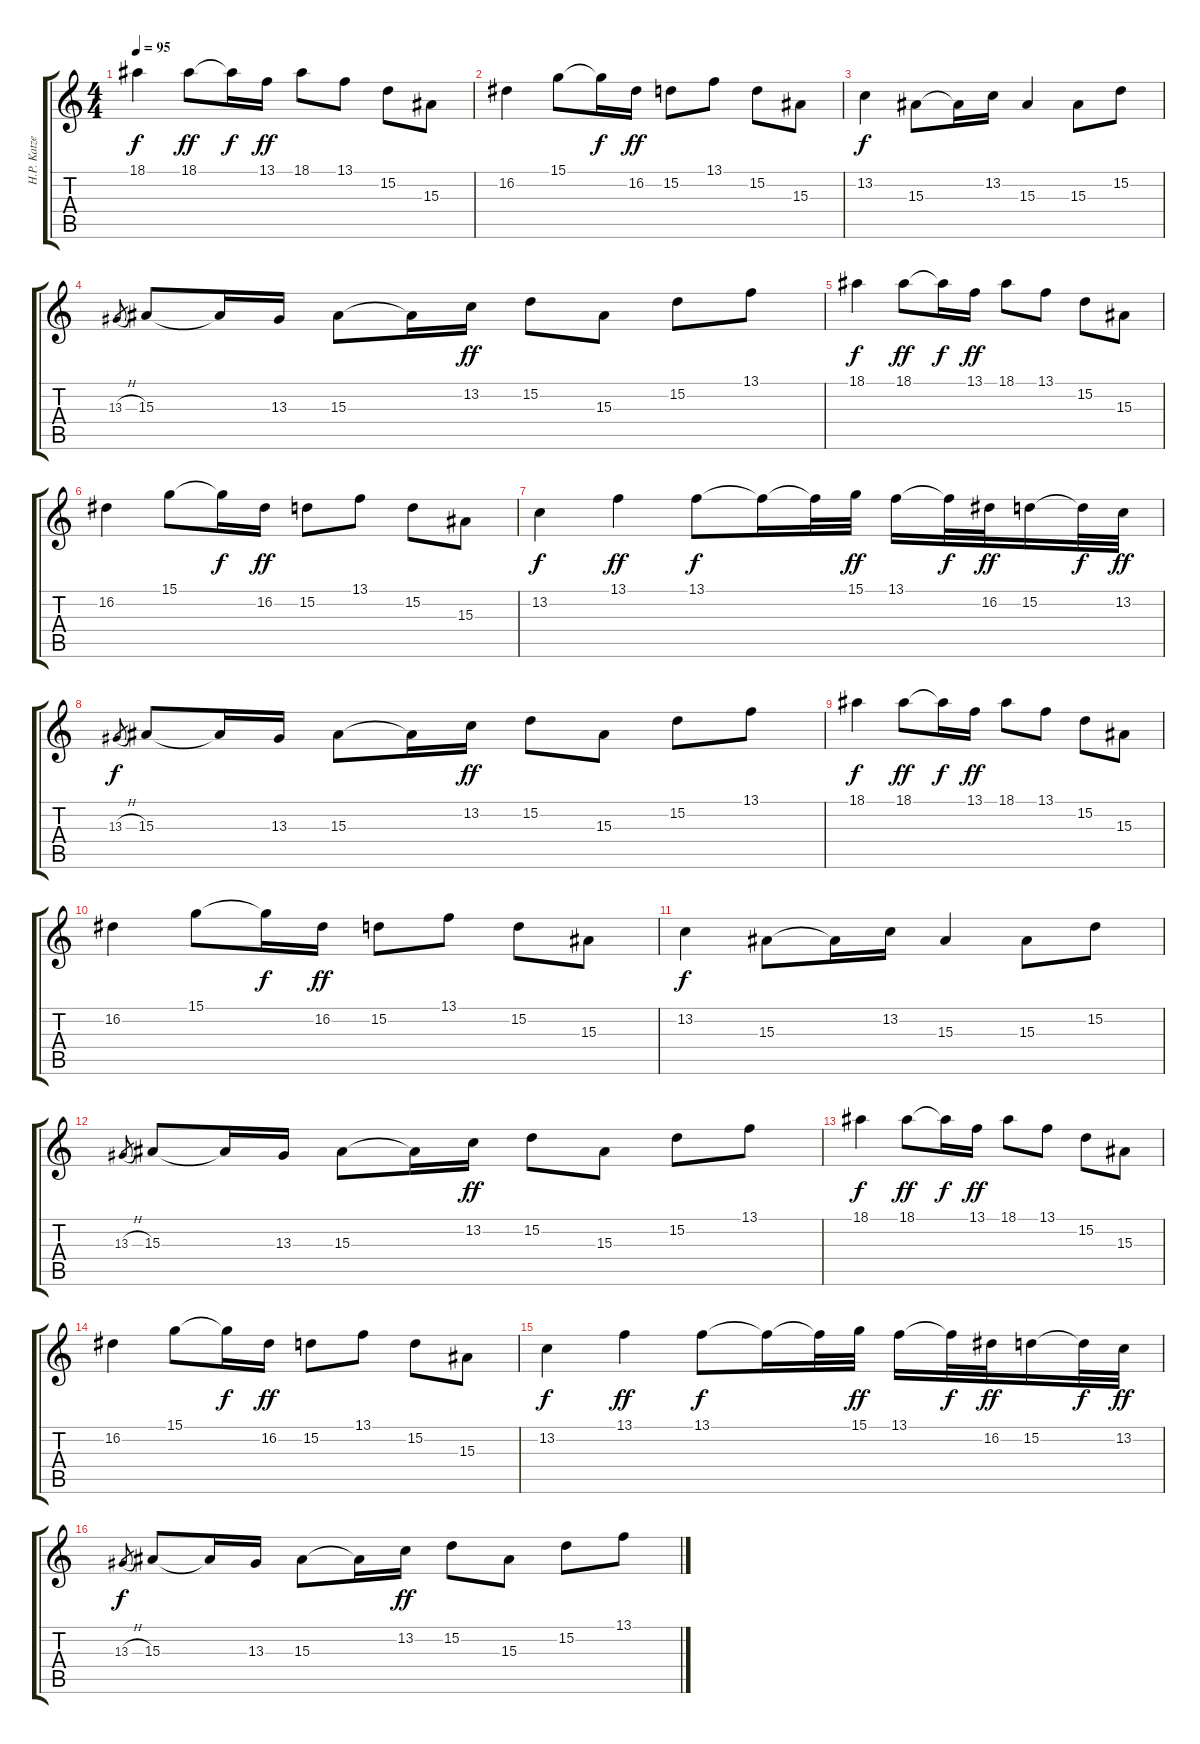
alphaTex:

\track ("H.P. Katzenburg (Bagpipe)" "H.P. Katze") {instrument bagpipe}
\staff {score tabs}
\tuning (E4 B3 G3 D3 A2 E2) {hide}
\ts (4 4)
\tempo 95
\clef g2
\ks c
18.1.4{dy f} 18.1.8{dy ff} 18.1{t}.16{dy f} 13.1.16{dy ff} 18.1.8 13.1.8 15.2.8 15.3.8 |
16.2.4 15.1.8 15.1{t}.16{dy f} 16.2.16{dy ff} 15.2.8 13.1.8 15.2.8 15.3.8 |
13.2.4{dy f} 15.3.8 15.3{t}.16 13.2.16 15.3.4 15.3.8 15.2.8 |
13.3{h}.8{gr} 15.3.8 15.3{t}.16 13.3.16 15.3.8 15.3{t}.16 13.2.16{dy ff} 15.2.8 15.3.8 15.2.8 13.1.8 |
18.1.4{dy f} 18.1.8{dy ff} 18.1{t}.16{dy f} 13.1.16{dy ff} 18.1.8 13.1.8 15.2.8 15.3.8 |
16.2.4 15.1.8 15.1{t}.16{dy f} 16.2.16{dy ff} 15.2.8 13.1.8 15.2.8 15.3.8 |
13.2.4{dy f} 13.1.4{dy ff} 13.1.8{dy f} 13.1{t}.16 13.1{t}.32 15.1.32{dy ff} 13.1.16 13.1{t}.32{dy f} 16.2.32{dy ff} 15.2.16 15.2{t}.32{dy f} 13.2.32{dy ff} |
13.3{h}.8{gr dy f} 15.3.8 15.3{t}.16 13.3.16 15.3.8 15.3{t}.16 13.2.16{dy ff} 15.2.8 15.3.8 15.2.8 13.1.8 |
18.1.4{dy f} 18.1.8{dy ff} 18.1{t}.16{dy f} 13.1.16{dy ff} 18.1.8 13.1.8 15.2.8 15.3.8 |
16.2.4 15.1.8 15.1{t}.16{dy f} 16.2.16{dy ff} 15.2.8 13.1.8 15.2.8 15.3.8 |
13.2.4{dy f} 15.3.8 15.3{t}.16 13.2.16 15.3.4 15.3.8 15.2.8 |
13.3{h}.8{gr} 15.3.8 15.3{t}.16 13.3.16 15.3.8 15.3{t}.16 13.2.16{dy ff} 15.2.8 15.3.8 15.2.8 13.1.8 |
18.1.4{dy f} 18.1.8{dy ff} 18.1{t}.16{dy f} 13.1.16{dy ff} 18.1.8 13.1.8 15.2.8 15.3.8 |
16.2.4 15.1.8 15.1{t}.16{dy f} 16.2.16{dy ff} 15.2.8 13.1.8 15.2.8 15.3.8 |
13.2.4{dy f} 13.1.4{dy ff} 13.1.8{dy f} 13.1{t}.16 13.1{t}.32 15.1.32{dy ff} 13.1.16 13.1{t}.32{dy f} 16.2.32{dy ff} 15.2.16 15.2{t}.32{dy f} 13.2.32{dy ff} |
13.3{h}.8{gr dy f} 15.3.8 15.3{t}.16 13.3.16 15.3.8 15.3{t}.16 13.2.16{dy ff} 15.2.8 15.3.8 15.2.8 13.1.8
